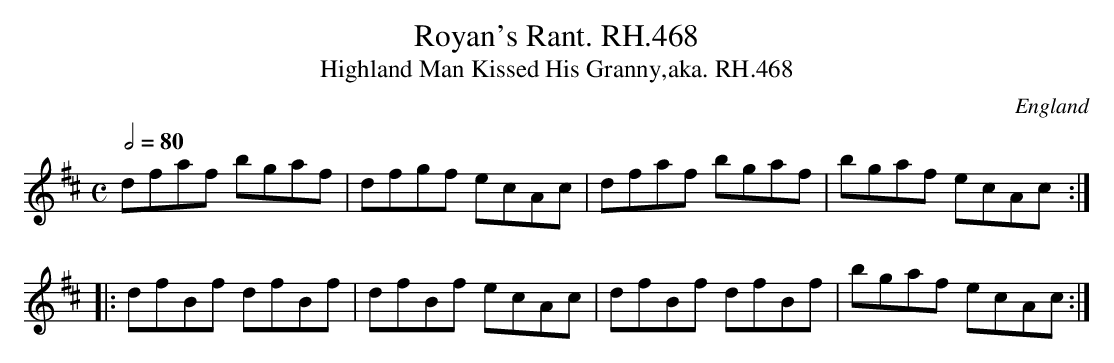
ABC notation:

X:1
T:Royan's Rant. RH.468
T:Highland Man Kissed His Granny,aka. RH.468
O:England
M:C
L:1/8
Q:2/4=80
K:D
dfaf bgaf|dfgf ecAc|dfaf bgaf|bgaf ecAc:|
|:dfBf dfBf|dfBf ecAc|dfBf dfBf|bgaf ecAc:|
